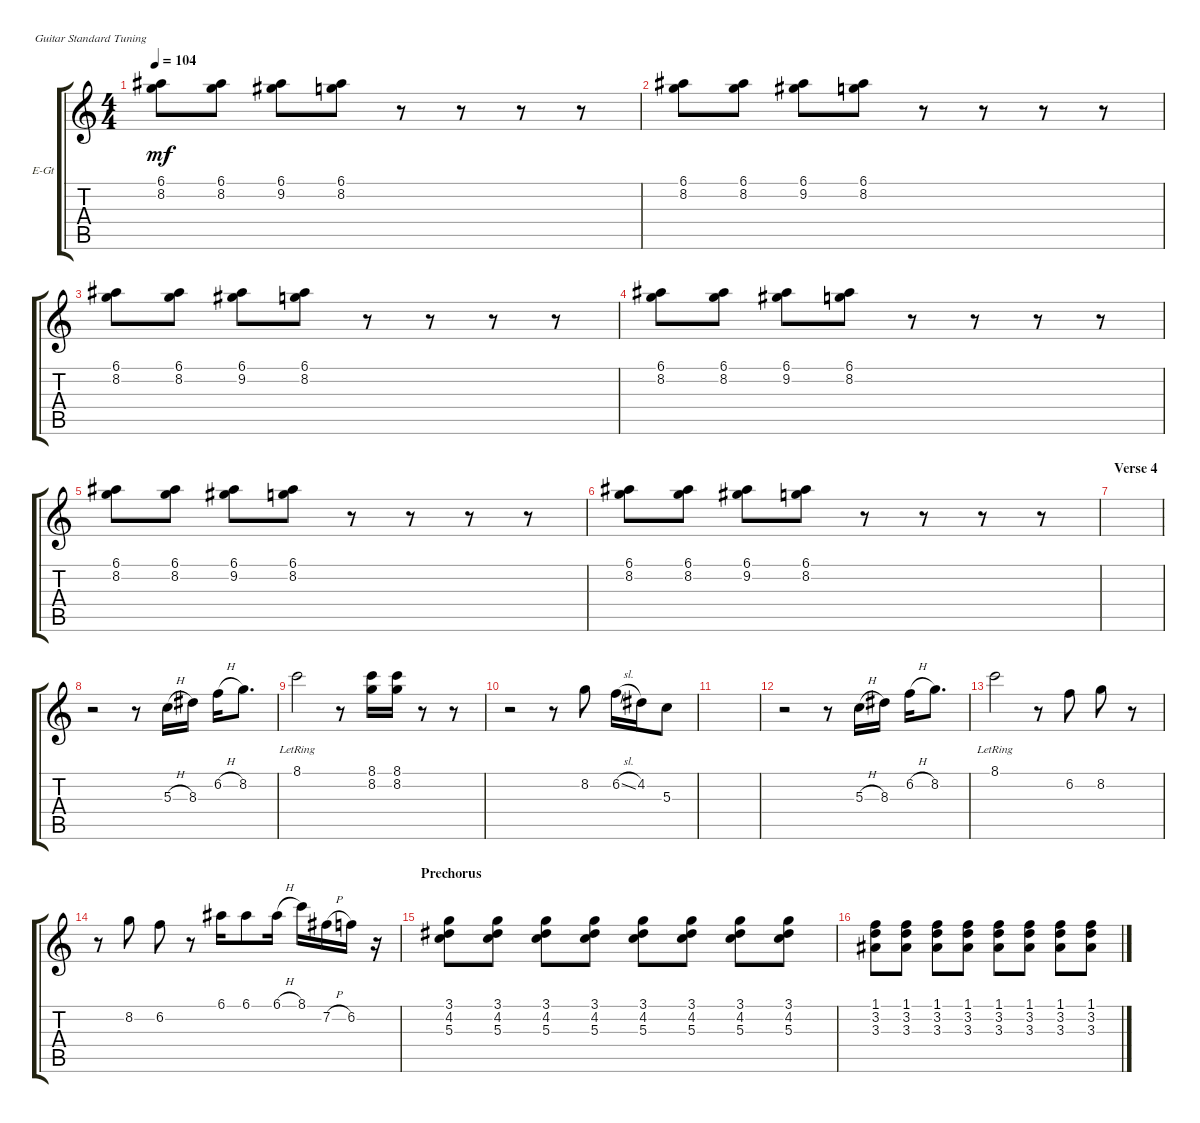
\defaultSystemsLayout 4
\bracketExtendMode groupsimilarinstruments
\firstSystemTrackNameOrientation horizontal
\otherSystemsTrackNameOrientation horizontal
\track ("Electric Guitar (Clean)" "E-Gt") {instrument overdrivenguitar}
\staff {score tabs}
\tuning (E4 B3 G3 D3 A2 E2)
\ts (4 4)
\tempo 104
\clef g2
\ks c
(6.1 8.2).8{dy mf} (8.2 6.1).8 (6.1 9.2).8 (8.2 6.1).8 r.8 r.8 r.8 r.8 |
(6.1 8.2).8 (8.2 6.1).8 (6.1 9.2).8 (8.2 6.1).8 r.8 r.8 r.8 r.8 |
(6.1 8.2).8 (8.2 6.1).8 (6.1 9.2).8 (8.2 6.1).8 r.8 r.8 r.8 r.8 |
(6.1 8.2).8 (8.2 6.1).8 (6.1 9.2).8 (8.2 6.1).8 r.8 r.8 r.8 r.8 |
(6.1 8.2).8 (8.2 6.1).8 (6.1 9.2).8 (8.2 6.1).8 r.8 r.8 r.8 r.8 |
(6.1 8.2).8 (8.2 6.1).8 (6.1 9.2).8 (8.2 6.1).8 r.8 r.8 r.8 r.8 |
\section ("" "Verse 4")
|
r.2 r.8 5.3{h}.16 8.3.16 6.2{h}.16 8.2.8{d} |
8.1{lr}.2 r.8 (8.1 8.2).16 (8.2 8.1).16 r.8 r.8 |
r.2 r.8 8.2.8 6.2{sl}.16 4.2.16 5.3.8 |
|
r.2 r.8 5.3{h}.16 8.3.16 6.2{h}.16 8.2.8{d} |
8.1{lr}.2 r.8 6.2.8 8.2.8 r.8 |
r.8 8.2.8 6.2.8 r.8 6.1.16 6.1.8 6.1{h}.16 8.1.16 7.2{h}.16 6.2.16 r.16 |
\section ("" "Prechorus")
(3.1 4.2 5.3).8 (3.1 4.2 5.3).8 (3.1 4.2 5.3).8 (3.1 4.2 5.3).8 (3.1 4.2 5.3).8 (3.1 4.2 5.3).8 (3.1 4.2 5.3).8 (3.1 4.2 5.3).8 |
(1.1 3.2 3.3).8 (1.1 3.2 3.3).8 (1.1 3.2 3.3).8 (1.1 3.2 3.3).8 (1.1 3.2 3.3).8 (1.1 3.2 3.3).8 (1.1 3.2 3.3).8 (1.1 3.2 3.3).8
